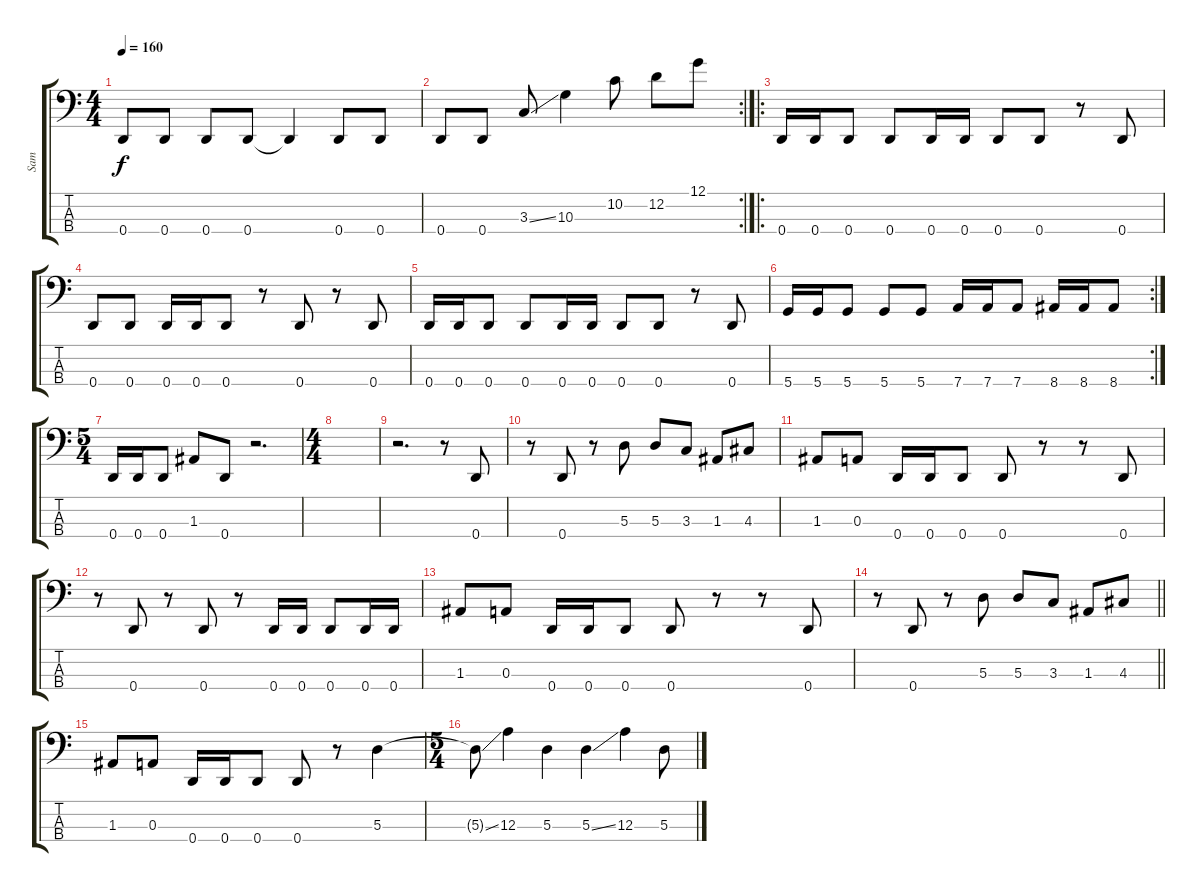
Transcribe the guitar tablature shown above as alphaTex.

\track ("Sam" "Sam") {instrument electricbasspick}
\staff {score tabs}
\tuning (G2 D2 A1 D1) {hide}
\ts (4 4)
\tempo 160
\clef f4
\ks c
0.4.8{dy f} 0.4.8 0.4.8 0.4.8 0.4{t}.4 0.4.8 0.4.8 |
\rc 2
0.4.8 0.4.8 3.3{ss}.8 10.3.4 10.2.8 12.2.8 12.1.8 |
\ro
0.4.16 0.4.16 0.4.8 0.4.8 0.4.16 0.4.16 0.4.8 0.4.8 r.8 0.4.8 |
0.4.8 0.4.8 0.4.16 0.4.16 0.4.8 r.8 0.4.8 r.8 0.4.8 |
0.4.16 0.4.16 0.4.8 0.4.8 0.4.16 0.4.16 0.4.8 0.4.8 r.8 0.4.8 |
\rc 2
5.4.16 5.4.16 5.4.8 5.4.8 5.4.8 7.4.16 7.4.16 7.4.8 8.4.16 8.4.16 8.4.8 |
\ts (5 4)
0.4.16 0.4.16 0.4.8 1.3.8 0.4.8 r.2{d} |
\ts (4 4)
|
r.2{d} r.8 0.4.8 |
r.8 0.4.8 r.8 5.3.8 5.3.8 3.3.8 1.3.8 4.3.8 |
1.3.8 0.3.8 0.4.16 0.4.16 0.4.8 0.4.8 r.8 r.8 0.4.8 |
r.8 0.4.8 r.8 0.4.8 r.8 0.4.16 0.4.16 0.4.8 0.4.16 0.4.16 |
1.3.8 0.3.8 0.4.16 0.4.16 0.4.8 0.4.8 r.8 r.8 0.4.8 |
\barLineRight lightlight
r.8 0.4.8 r.8 5.3.8 5.3.8 3.3.8 1.3.8 4.3.8 |
1.3.8 0.3.8 0.4.16 0.4.16 0.4.8 0.4.8 r.8 5.3.4 |
\ts (5 4)
5.3{ss t}.8 12.3.4 5.3.4 5.3{ss}.4 12.3.4 5.3.8
